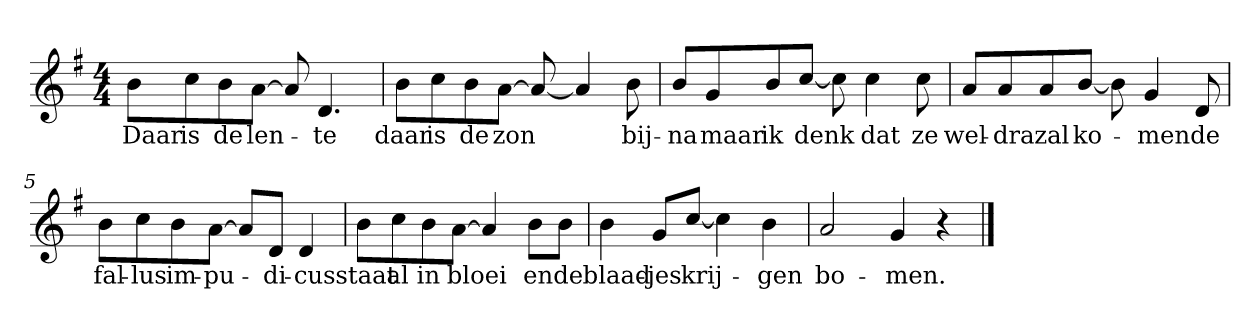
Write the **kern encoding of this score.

**kern	**text
*part1	*part1
*staff1	*staff1
*clefG2	*
*k[f#]	*
*G:	*
*M4/4	*
=1	=1
!	!LO:LY:b
8bL	Daar
!	!LO:LY:b
8cc	is
!	!LO:LY:b
8b	de
!	!LO:LY:b
[8aJ	len-
8aL]	.
!	!LO:LY:b
4.d	-te
=2	=2
!	!LO:LY:b
8bL	daar
!	!LO:LY:b
8cc	is
!	!LO:LY:b
8b	de
!	!LO:LY:b
[8aJ	zon
8aL_	.
4a]	.
!	!LO:LY:b
8b	bij-
=3	=3
!	!LO:LY:b
8bL	-na
!	!LO:LY:b
8g	maar
!	!LO:LY:b
8b	ik
!	!LO:LY:b
[8ccJ	denk
8ccL]	.
!	!LO:LY:b
4cc	dat
!	!LO:LY:b
8cc	ze
=4	=4
!	!LO:LY:b
8aL	wel-
!	!LO:LY:b
8a	-dra
!	!LO:LY:b
8a	zal
!	!LO:LY:b
[8bJ	ko-
8bL]	.
!	!LO:LY:b
4g	-men
!	!LO:LY:b
8d	de
!!LO:LB:g=z
=5	=5
!	!LO:LY:b
8bL	fal-
!	!LO:LY:b
8cc	-lus
!	!LO:LY:b
8b	im-
!	!LO:LY:b
[8aJ	-pu-
8aL]	.
!	!LO:LY:b
8dJ	-di-
!	!LO:LY:b
4d	-cus
=6	=6
!	!LO:LY:b
8bL	staat
!	!LO:LY:b
8cc	al
!	!LO:LY:b
8b	in
!	!LO:LY:b
[8aJ	bloei
4a]	.
!	!LO:LY:b
8bL	en
!	!LO:LY:b
8bJ	de
=7	=7
!	!LO:LY:b
4b	blaad-
!	!LO:LY:b
8gL	-jes
!	!LO:LY:b
[8ccJ	krij-
4cc]	.
!	!LO:LY:b
4b	-gen
=8	=8
!	!LO:LY:b
2a	bo-
!	!LO:LY:b
4g	-men.
4r	.
==	==
*-	*-
